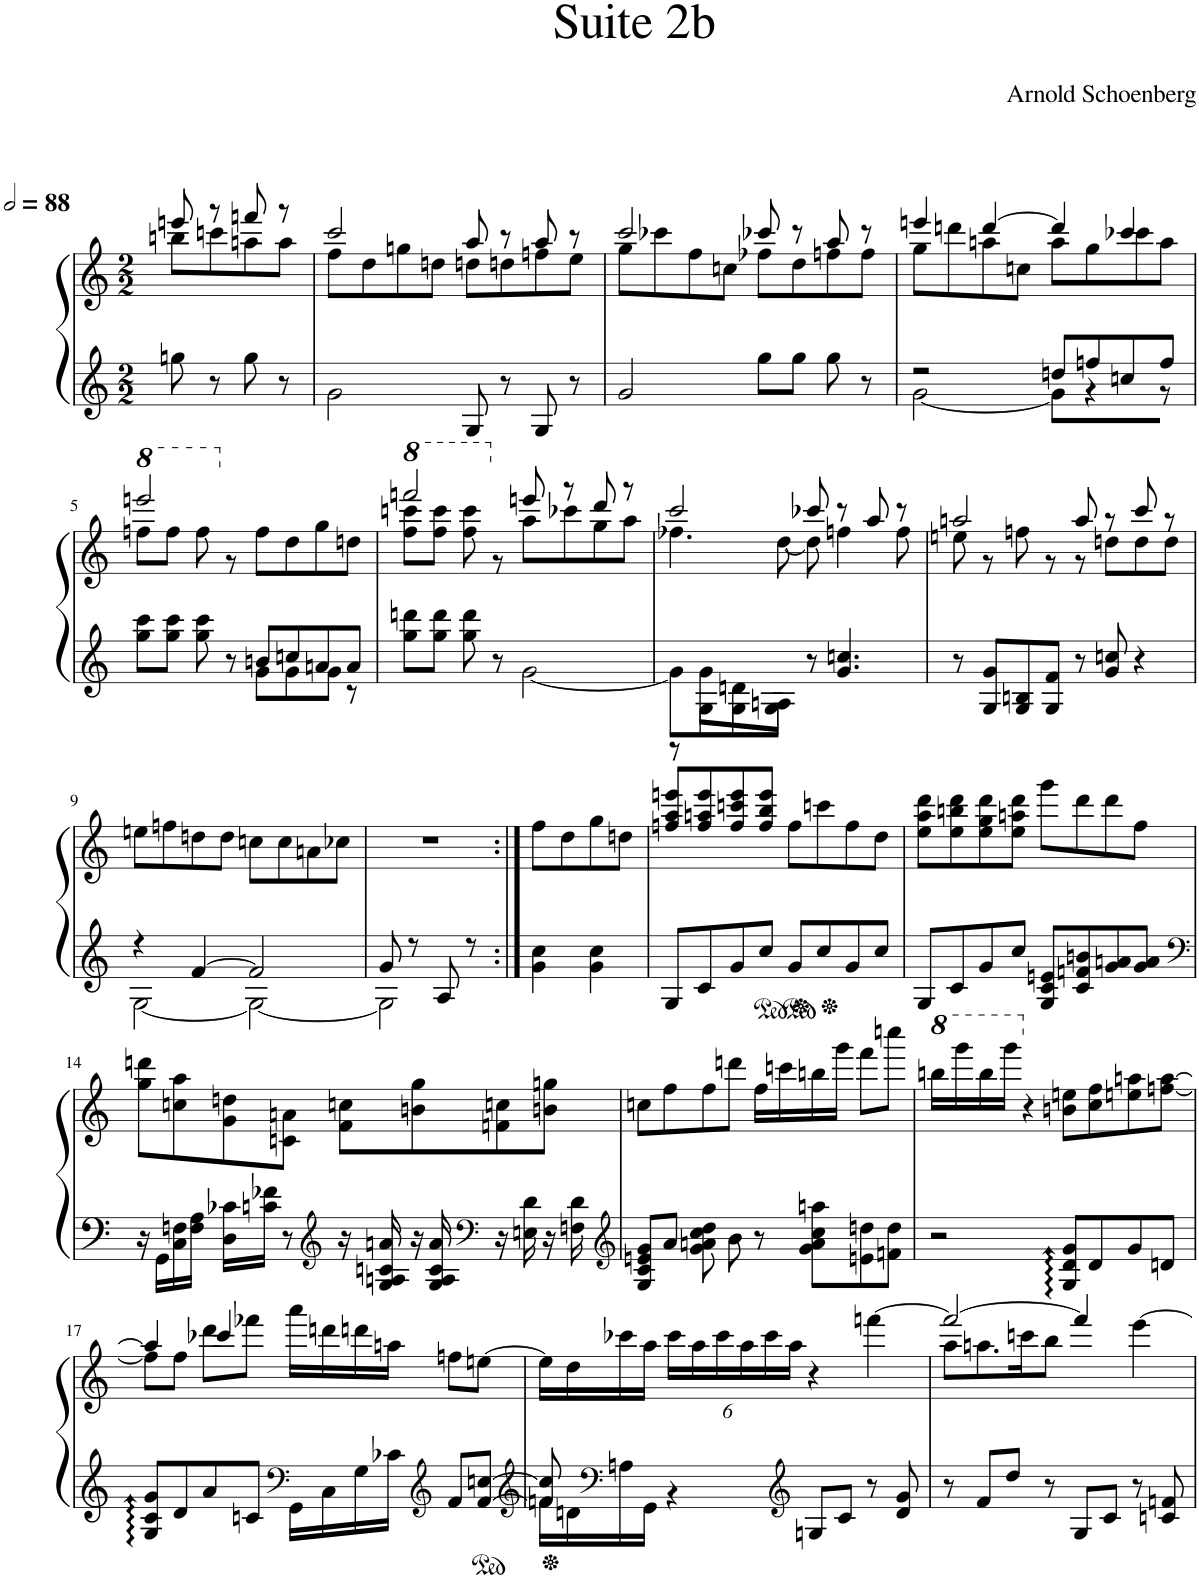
**kern	**kern
*part1	*part1
*staff2	*staff1
*I"Piano	*
*I'Pno.	*
*clefG2	*clefG2
*k[]	*k[]
*M2/2	*M2/2
*MM176	*MM176
=1	=1
*	*^
8ggn\	8eeen/	8bbn\L
8r	8r	8cccn\
8gg\	8fffn/	8aan\
8r	8r	8aa\J
=2	=2	=2
2g\	2ccc/	8ff\L
.	.	8dd\
.	.	8ggn\
.	.	8ddn\J
8G/	8aa/	8ddn\L
8r	8r	8ddn\
8G/	8aa/	8ffn\
8r	8r	8ee\J
=3	=3	=3
2g/	2ccc/	8gg\L
.	.	8ccc-X\
.	.	8ff\
.	.	8ccn\J
8gg\L	8ccc-X/	8ff-X\L
8gg\J	8r	8dd\
8gg\	8aa/	8ffn\
8r	8r	8ff\J
=4	=4	=4
*^	*	*
2r	[2g\	4eeen/	8gg\L
.	.	.	8dddn\
.	.	[4ddd/	8aan\
.	.	.	8ccn\J
8ddn/L	8g\]	4ddd/]	8aa\L
8ffn/	4r	.	8gg\
8ccn/	.	4ccc/	8ccc-X\
8ff/J	8r	.	8aa\J
!!LO:LB:g=z	!!
=5	=5	=5	=5
*	*	*8va	*
8gg\ 8ccc\L	2ryy	2eeeen/	8fffn\L
8gg\ 8ccc\J	.	.	8fff\J
8gg\ 8ccc\	.	.	8fff\
*	*	*X8va	*
8r	.	.	8r
8bn/L	8g\L	2ryy	8ff\L
8ccn/	8g\	.	8dd\
8an/	8g\J	.	8gg\
8a/J	8r	.	8ddn\J
*v	*v	*	*
=6	=6	=6
*	*8va	*
8gg\ 8dddn\L	2ffffn/	8fff\ 8ccccn\L
8gg\ 8ddd\J	.	8fff\ 8cccc\J
8gg\ 8ddd\	.	8fff\ 8cccc\
*	*X8va	*
8r	.	8r
[2g\	8eeen/	8aa\L
.	8r	8ccc-X\
.	8ddd/	8gg\
.	8r	8aa\J
=7	=7	=7
*^	*	*
8g\L]	8r	2ccc/	4.ff-X\
8G\	8g\L	.	.
8G\	8dn\	.	.
8G\J	8An\J	.	[8dd\
8r	2ryy	8ccc-X/	8dd\]
4.g/ 4.ccn/	.	8r	4ffn\
.	.	8aa/	.
.	.	8r	8ff\
*v	*v	*	*
=8	=8	=8
8r	2aan/	8een\
8G/ 8g/L	.	8r
8G/ 8Bn/	.	8ffn\
8G/ 8f/J	.	8r
8r	8aa/	8r
8g/ 8ccn/	8r	8ddn\L
4r	8ccc/	8dd\
.	8r	8dd\J
*	*v	*v
!!LO:LB:g=z
=9	=9
*^	*
4r	[2G\	8een\L
.	.	8ffn\
[4f/	.	8ddn\
.	.	8dd\J
2f/]	2G\_	8ccn\L
.	.	8cc\
.	.	8an\
.	.	8cc-X\J
=10	=10	=10
8g/	2G\]	1r
8r	.	.
8A/	.	.
8r	.	.
2ryy	2ryy	.
*v	*v	*
=11:|!	=11:|!
4g\ 4cc\	8ff\L
.	8dd\
4g\ 4cc\	8gg\
.	8ddn\J
=12	=12
8G/L	8ffn/ 8aa/ 8eeen/L
8c/	8ff/ 8aan/ 8eee/
8g/	8ff/ 8cccn/ 8eee/
8cc/J	8ff/ 8bb/ 8eee/J
8g/L	8ff\L
8cc/	8cccn\
8g/	8ff\
8cc/J	8dd\J
=13	=13
8G/L	8ee\ 8aa\ 8ddd\L
8c/	8ee\ 8bbn\ 8ddd\
8g/	8ee\ 8gg\ 8ddd\
8cc/J	8ee\ 8aan\ 8ddd\J
8G/ 8c/ 8en/L	8ggg\L
8c/ 8fn/ 8bn/	8ddd\
8g/ 8an/	8ddd\
8g/ 8a/J	8ff\J
!!LO:LB:g=z
=14	=14
*clefF4	*
16r	8gg\ 8dddn\L
16GG\LL	.
16C\ 16Fn\	8ccn\ 8aa\
16F\ 16A\JJ	.
16D\ 16c-X\LL	8g\ 8ddn\
16cn\ 16f-X\JJ	.
8r	8cn\ 8an\J
*clefG2	*
16r	8f\ 8ccn\L
16G/ 16An/ 16cn/ 16an/	.
16r	8bn\ 8gg\
16G/ 16A/ 16c/ 16a/	.
*clefF4	*
16r	8fn\ 8ccn\
16En\ 16d\	.
16r	8bn\ 8ggn\J
16Fn\ 16d\	.
=15	=15
*clefG2	*
8G/ 8c/ 8en/ 8g/L	8ccn\L
8a/J	8ff\
8g\ 8an\ 8cc\ 8dd\	8ff\
8b\	8dddn\J
8r	16ff\LL
.	16cccn\
8g\ 8a\ 8cc\ 8aan\L	16bbn\
.	16ggg\JJ
8en\ 8ddn\	8fff\L
8fn\ 8dd\J	8ccccn\J
=16	=16
*	*8va
2r	16bbbn\LL
.	16gggg\
.	16bbb\
.	16gggg\JJ
*	*X8va
.	4r
8G/ 8d/ 8g/L	8bn\ 8een\L
8d/	8cc\ 8ff\
8g/	8een\ 8aan\
8dn/J	[8ffn\ [8aa\J
!!LO:LB:g=z
=17	=17
*	*^
8G/ 8c/ 8g/L	4aa/]	8ff\L]
8d/	.	8ff\J
8a/	4ccc-X/	8ddd\L
8cn/J	.	8fff-X\J
*clefF4	*	*
16GG\LL	16aaa\LL	2ryy
16C\	16dddn\	.
16G\	16dddn\	.
16c-X\JJ	16aan\JJ	.
*clefG2	*	*
8f/L	8ffn\L	.
[8f/ [8ccn/J	[8een\J	.
*	*v	*v
=18	=18
*clefG2	*
*^	*
8f/] 8cc/]	16fn\LL	16ee\LL]
.	16dn\	16dd\
*clefF4	*	*
4.ryy	16An\	16ccc-X\
.	16GG\JJ	16aa\JJ
*	*	*Xbrackettup
.	4r	24ccc-\LL
.	.	24aa\
.	.	24ccc-\
.	.	24aa\
.	.	24ccc-\
.	.	24aa\JJ
*clefG2	*	*
8Gn/L	2ryy	4r
8c/J	.	.
8r	.	[4fffn\
8d/ 8g/	.	.
*v	*v	*
=19	=19
*	*^
8r	2fff/_	8aa\L
8f/L	.	8.aan\
8dd/J	.	.
.	.	16cccn\K
8r	.	8bb\J
8G/L	4fff/]	2ryy
8c/J	.	.
8r	[4eee\	.
8cn/ 8fn/	.	.
*	*v	*v
=	=
*-	*-
